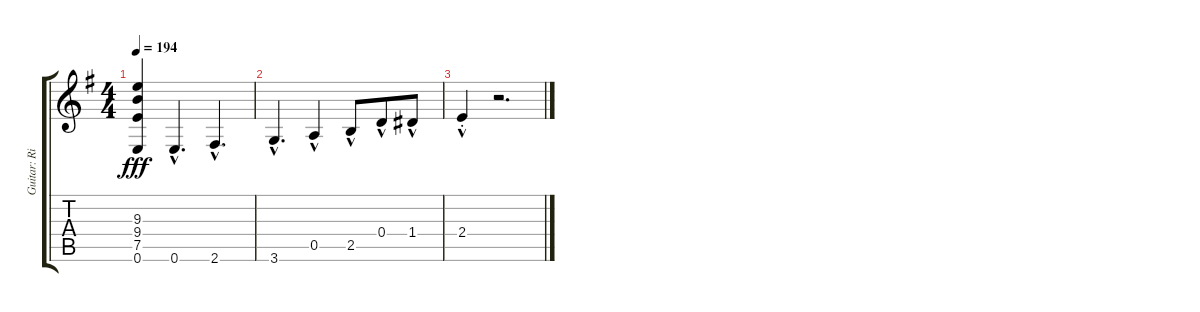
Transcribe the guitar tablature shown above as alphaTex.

\track ("Guitar: Rik" "Guitar: Ri") {instrument overdrivenguitar}
\staff {score tabs}
\tuning (E4 B3 G3 D3 A2 E2) {hide}
\ts (4 4)
\tempo 194
\clef g2
\ks g
(9.3{t} 9.4{t} 7.5{t} 0.6{t}).4{dy fff} 0.6{hac}.4{d} 2.6{hac}.4{d} |
3.6{hac}.4{d} 0.5{hac}.4 2.5{hac}.8{beam merge} 0.4{hac}.8 1.4{hac}.8 |
2.4{hac st}.4 r.2{d}
